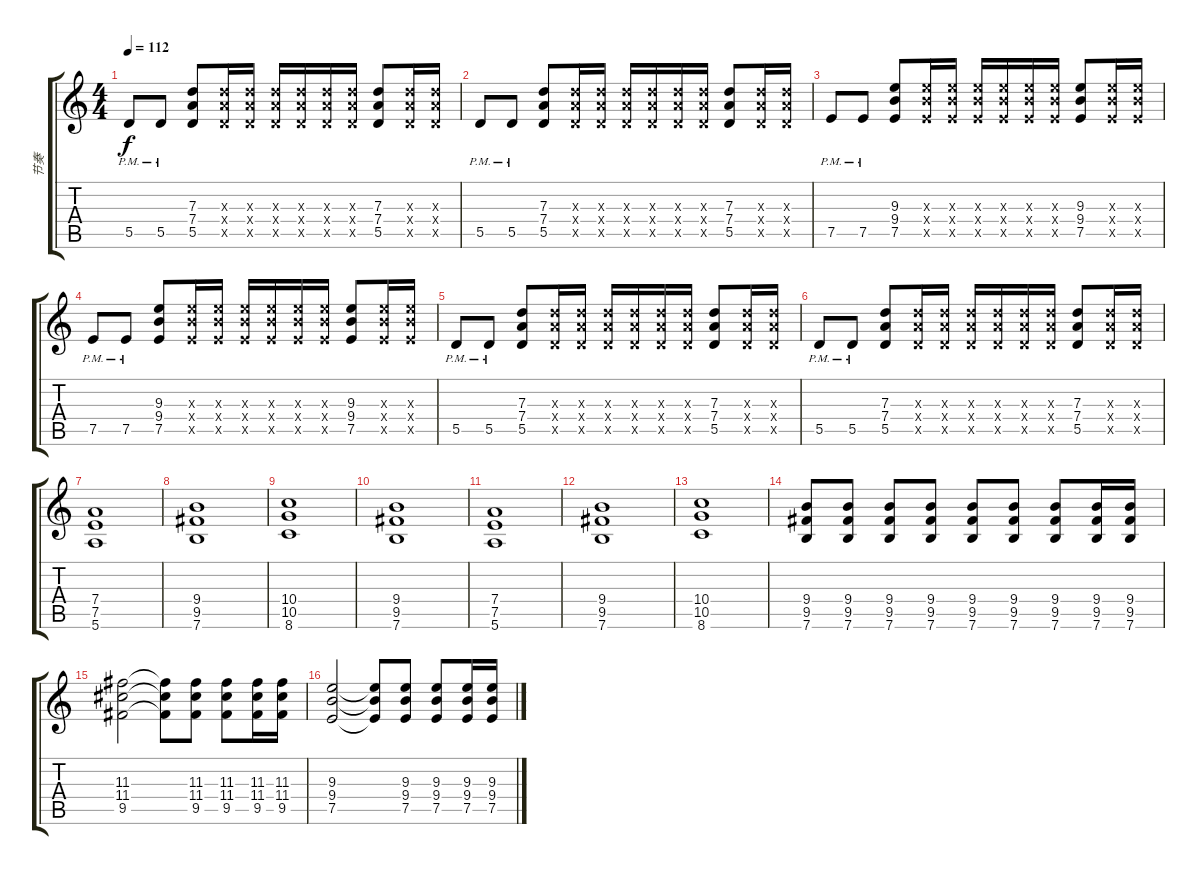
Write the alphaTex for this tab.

\track ("节奏" "节奏") {instrument distortionguitar}
\staff {score tabs}
\tuning (E4 B3 G3 D3 A2 E2) {hide}
\ts (4 4)
\tempo 112
\clef g2
\ks c
5.5{pm}.8{dy f} 5.5{pm}.8 (7.3 7.4 5.5).8 (7.3{x} 7.4{x} 5.5{x}).16 (7.3{x} 7.4{x} 5.5{x}).16 (7.3{x} 7.4{x} 5.5{x}).16 (7.3{x} 7.4{x} 5.5{x}).16 (7.3{x} 7.4{x} 5.5{x}).16 (7.3{x} 7.4{x} 5.5{x}).16 (7.3 7.4 5.5).8 (7.3{x} 7.4{x} 5.5{x}).16 (7.3{x} 7.4{x} 5.5{x}).16 |
5.5{pm}.8 5.5{pm}.8 (7.3 7.4 5.5).8 (7.3{x} 7.4{x} 5.5{x}).16 (7.3{x} 7.4{x} 5.5{x}).16 (7.3{x} 7.4{x} 5.5{x}).16 (7.3{x} 7.4{x} 5.5{x}).16 (7.3{x} 7.4{x} 5.5{x}).16 (7.3{x} 7.4{x} 5.5{x}).16 (7.3 7.4 5.5).8 (7.3{x} 7.4{x} 5.5{x}).16 (7.3{x} 7.4{x} 5.5{x}).16 |
7.5{pm}.8 7.5{pm}.8 (9.3 9.4 7.5).8 (9.3{x} 9.4{x} 7.5{x}).16 (9.3{x} 9.4{x} 7.5{x}).16 (9.3{x} 9.4{x} 7.5{x}).16 (9.3{x} 9.4{x} 7.5{x}).16 (9.3{x} 9.4{x} 7.5{x}).16 (9.3{x} 9.4{x} 7.5{x}).16 (9.3 9.4 7.5).8 (9.3{x} 9.4{x} 7.5{x}).16 (9.3{x} 9.4{x} 7.5{x}).16 |
7.5{pm}.8 7.5{pm}.8 (9.3 9.4 7.5).8 (9.3{x} 9.4{x} 7.5{x}).16 (9.3{x} 9.4{x} 7.5{x}).16 (9.3{x} 9.4{x} 7.5{x}).16 (9.3{x} 9.4{x} 7.5{x}).16 (9.3{x} 9.4{x} 7.5{x}).16 (9.3{x} 9.4{x} 7.5{x}).16 (9.3 9.4 7.5).8 (9.3{x} 9.4{x} 7.5{x}).16 (9.3{x} 9.4{x} 7.5{x}).16 |
5.5{pm}.8 5.5{pm}.8 (7.3 7.4 5.5).8 (7.3{x} 7.4{x} 5.5{x}).16 (7.3{x} 7.4{x} 5.5{x}).16 (7.3{x} 7.4{x} 5.5{x}).16 (7.3{x} 7.4{x} 5.5{x}).16 (7.3{x} 7.4{x} 5.5{x}).16 (7.3{x} 7.4{x} 5.5{x}).16 (7.3 7.4 5.5).8 (7.3{x} 7.4{x} 5.5{x}).16 (7.3{x} 7.4{x} 5.5{x}).16 |
5.5{pm}.8 5.5{pm}.8 (7.3 7.4 5.5).8 (7.3{x} 7.4{x} 5.5{x}).16 (7.3{x} 7.4{x} 5.5{x}).16 (7.3{x} 7.4{x} 5.5{x}).16 (7.3{x} 7.4{x} 5.5{x}).16 (7.3{x} 7.4{x} 5.5{x}).16 (7.3{x} 7.4{x} 5.5{x}).16 (7.3 7.4 5.5).8 (7.3{x} 7.4{x} 5.5{x}).16 (7.3{x} 7.4{x} 5.5{x}).16 |
(7.4 7.5 5.6).1 |
(9.4 9.5 7.6).1 |
(10.4 10.5 8.6).1 |
(9.4 9.5 7.6).1 |
(7.4 7.5 5.6).1 |
(9.4 9.5 7.6).1 |
(10.4 10.5 8.6).1 |
(9.4 9.5 7.6).8 (9.4 9.5 7.6).8 (9.4 9.5 7.6).8 (9.4 9.5 7.6).8 (9.4 9.5 7.6).8 (9.4 9.5 7.6).8 (9.4 9.5 7.6).8 (9.4 9.5 7.6).16 (9.4 9.5 7.6).16 |
(11.3 11.4 9.5).2 (11.3{t} 11.4{t} 9.5{t}).8 (11.3 11.4 9.5).8 (11.3 11.4 9.5).8 (11.3 11.4 9.5).16 (11.3 11.4 9.5).16 |
(9.3 9.4 7.5).2 (9.3{t} 9.4{t} 7.5{t}).8 (9.3 9.4 7.5).8 (9.3 9.4 7.5).8 (9.3 9.4 7.5).16 (9.3 9.4 7.5).16
